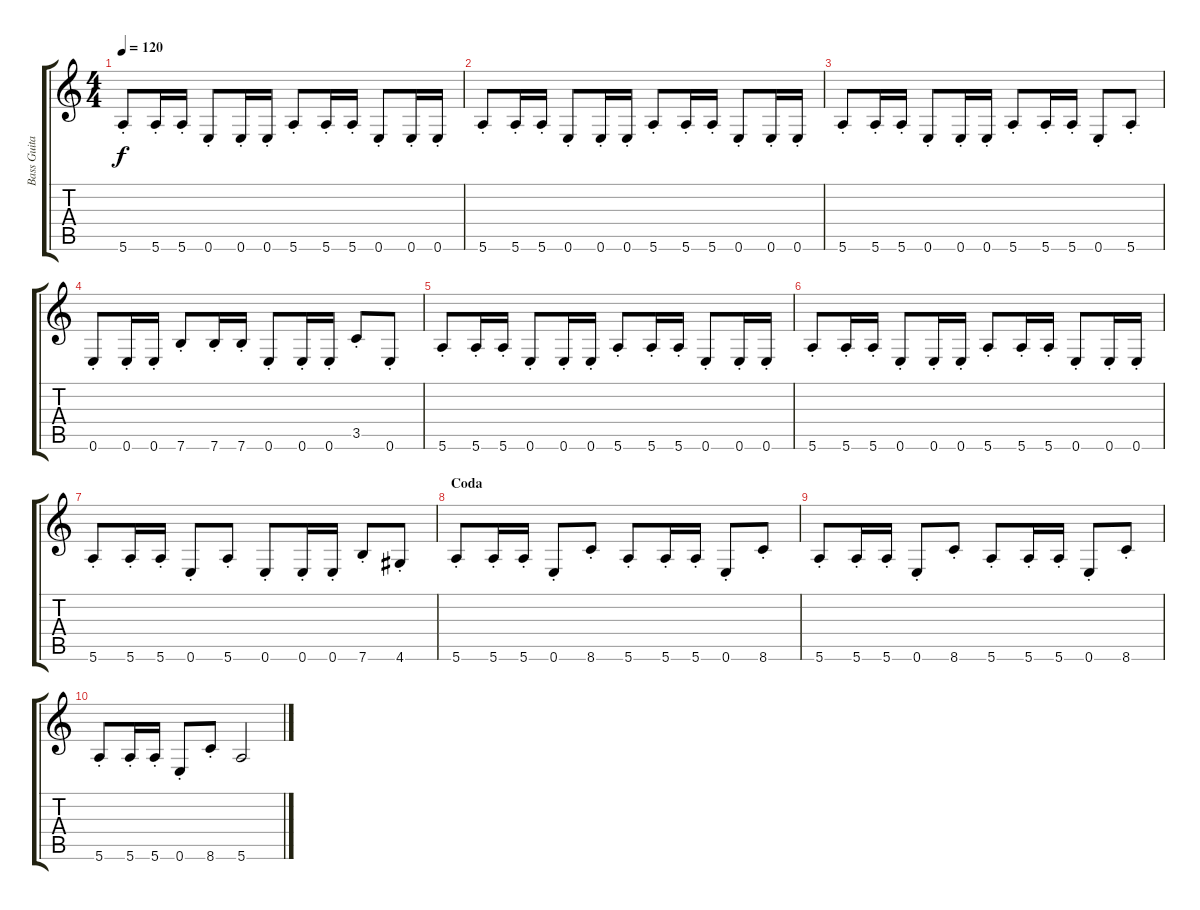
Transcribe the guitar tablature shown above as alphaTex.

\track ("Bass Guitar" "Bass Guita") {instrument electricguitarmuted}
\staff {score tabs}
\tuning (E4 B3 G3 D3 A2 E2) {hide}
\ts (4 4)
\tempo 120
\clef g2
\ks c
5.6{st}.8{dy f} 5.6{st}.16 5.6{st}.16 0.6{st}.8 0.6{st}.16 0.6{st}.16 5.6{st}.8 5.6{st}.16 5.6{st}.16 0.6{st}.8 0.6{st}.16 0.6{st}.16 |
5.6{st}.8 5.6{st}.16 5.6{st}.16 0.6{st}.8 0.6{st}.16 0.6{st}.16 5.6{st}.8 5.6{st}.16 5.6{st}.16 0.6{st}.8 0.6{st}.16 0.6{st}.16 |
5.6{st}.8 5.6{st}.16 5.6{st}.16 0.6{st}.8 0.6{st}.16 0.6{st}.16 5.6{st}.8 5.6{st}.16 5.6{st}.16 0.6{st}.8 5.6{st}.8 |
0.6{st}.8 0.6{st}.16 0.6{st}.16 7.6{st}.8 7.6{st}.16 7.6{st}.16 0.6{st}.8 0.6{st}.16 0.6{st}.16 3.5{st}.8 0.6{st}.8 |
5.6{st}.8 5.6{st}.16 5.6{st}.16 0.6{st}.8 0.6{st}.16 0.6{st}.16 5.6{st}.8 5.6{st}.16 5.6{st}.16 0.6{st}.8 0.6{st}.16 0.6{st}.16 |
5.6{st}.8 5.6{st}.16 5.6{st}.16 0.6{st}.8 0.6{st}.16 0.6{st}.16 5.6{st}.8 5.6{st}.16 5.6{st}.16 0.6{st}.8 0.6{st}.16 0.6{st}.16 |
5.6{st}.8 5.6{st}.16 5.6{st}.16 0.6{st}.8 5.6{st}.8 0.6{st}.8 0.6{st}.16 0.6{st}.16 7.6{st}.8 4.6{st}.8 |
\section ("" "Coda")
5.6{st}.8 5.6{st}.16 5.6{st}.16 0.6{st}.8 8.6{st}.8 5.6{st}.8 5.6{st}.16 5.6{st}.16 0.6{st}.8 8.6{st}.8 |
5.6{st}.8 5.6{st}.16 5.6{st}.16 0.6{st}.8 8.6{st}.8 5.6{st}.8 5.6{st}.16 5.6{st}.16 0.6{st}.8 8.6{st}.8 |
5.6{st}.8 5.6{st}.16 5.6{st}.16 0.6{st}.8 8.6{st}.8 5.6.2
